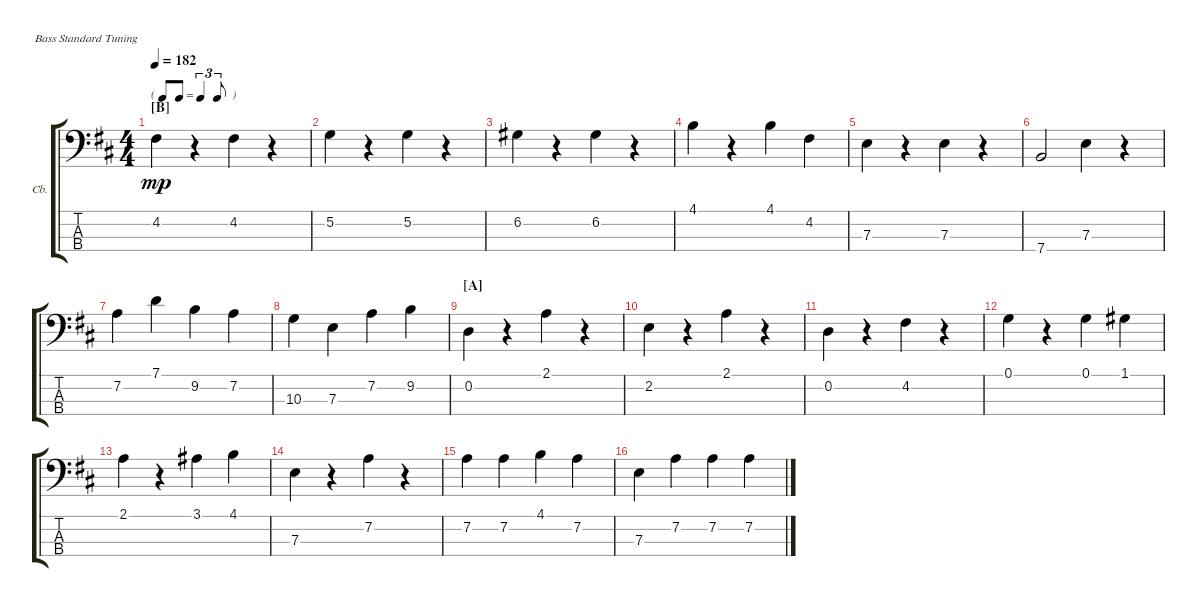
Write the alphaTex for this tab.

\defaultSystemsLayout 4
\bracketExtendMode groupsimilarinstruments
\firstSystemTrackNameOrientation horizontal
\otherSystemsTrackNameOrientation horizontal
\track ("Contrabass" "Cb.") {multiBarRest instrument acousticbass}
\staff {score tabs}
\tuning (G2 D2 A1 E1)
\ts (4 4)
\tf triplet8th
\section ("B" "")
\tempo 182
\clef f4
\ks d
4.2.4{dy mp} r.4 4.2.4 r.4 |
5.2.4 r.4 5.2.4 r.4 |
6.2.4 r.4 6.2.4 r.4 |
4.1.4 r.4 4.1.4 4.2.4 |
7.3.4 r.4 7.3.4 r.4 |
7.4.2 7.3.4 r.4 |
7.2.4 7.1.4 9.2.4 7.2.4 |
10.3.4 7.3.4 7.2.4 9.2.4 |
\section ("A" "")
0.2.4 r.4 2.1.4 r.4 |
2.2.4 r.4 2.1.4 r.4 |
0.2.4 r.4 4.2.4 r.4 |
0.1.4 r.4 0.1.4 1.1.4 |
2.1.4 r.4 3.1.4 4.1.4 |
7.3.4 r.4 7.2.4 r.4 |
7.2.4 7.2.4 4.1.4 7.2.4 |
7.3.4 7.2.4 7.2.4 7.2.4
